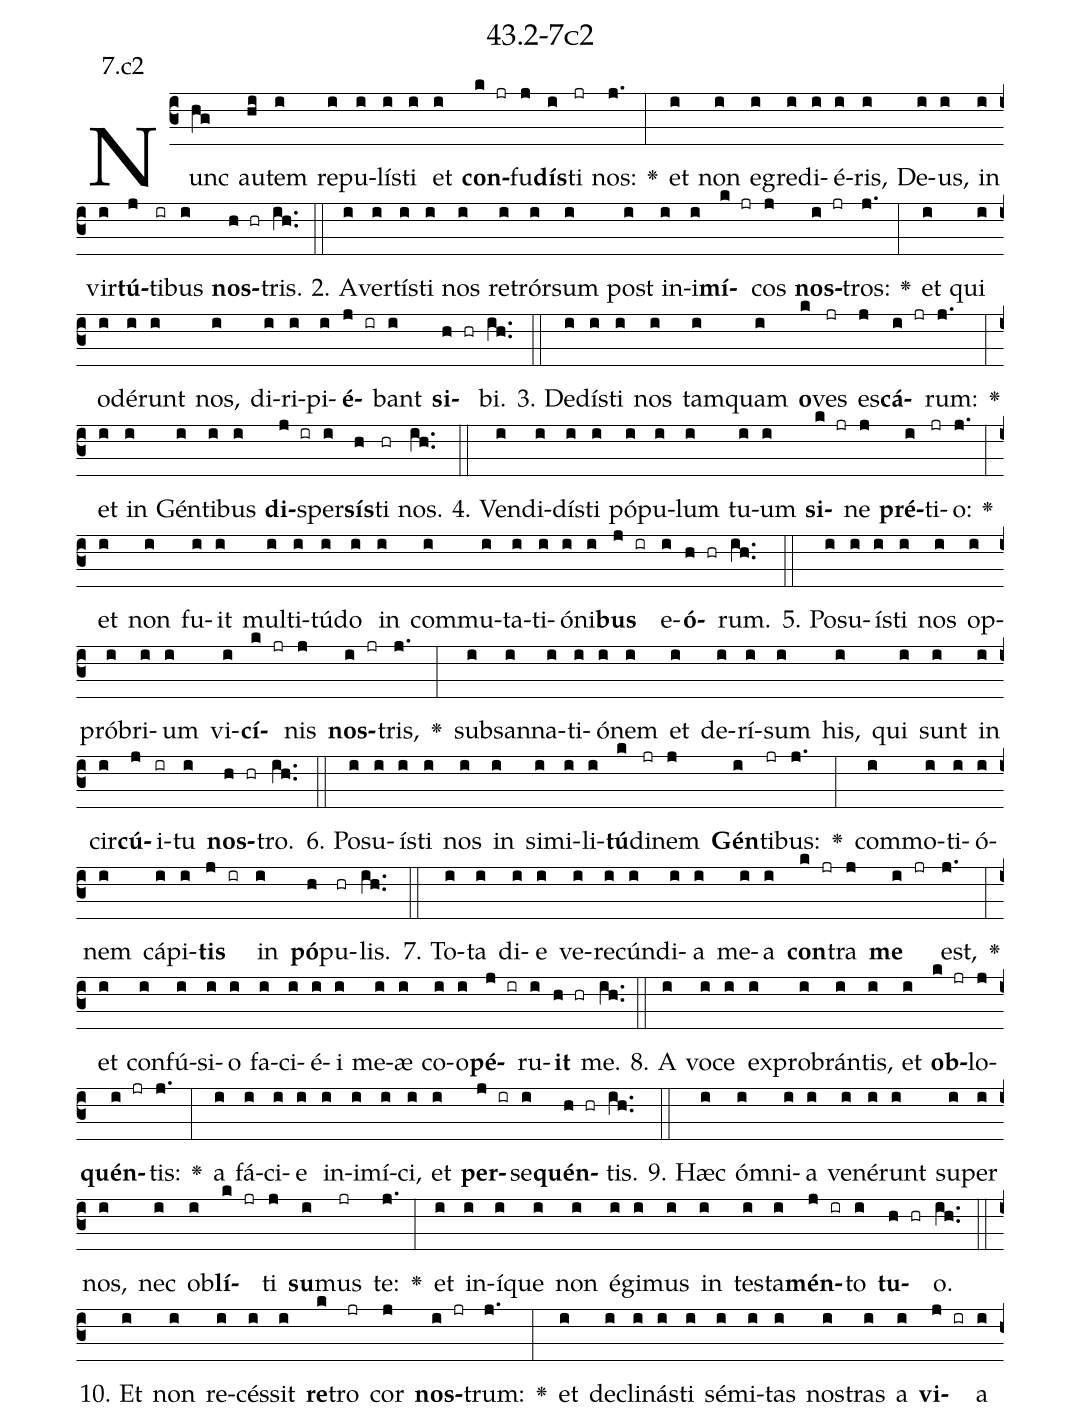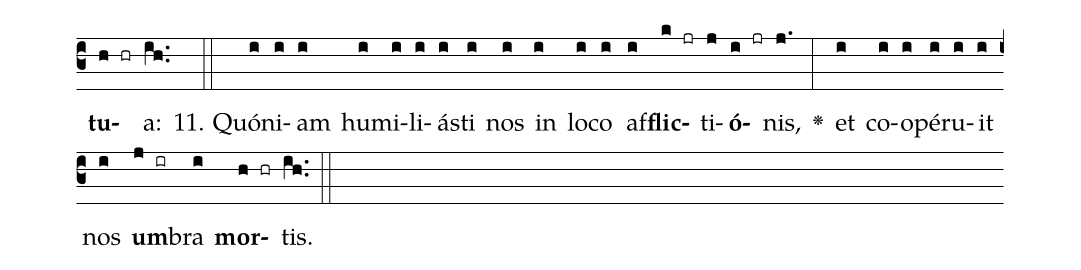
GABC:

name: 43.2-7c2;
annotation: 7.c2;
%%
(c3)Nunc(hg) au(hi)tem(i) re(i)pu(i)lís(i)ti(i) et(i) <b>con</b>(k jr)fu(j)<b>dís</b>(i)ti(jr) nos:(j.) <v>\greheightstar</v>(:) et(i) non(i) e(i)gre(i)di(i)é(i)ris,(i) De(i)us,(i) in(i) vir(i)<b>tú</b>(j)ti(ir)bus(i) <b>nos</b>(h hr)tris.(ih..) (::)
2. A(i)ver(i)tís(i)ti(i) nos(i) re(i)trór(i)sum(i) post(i) in(i)i(i)<b>mí</b>(k jr)cos(j) <b>nos</b>(i jr)tros:(j.) <v>\greheightstar</v>(:) et(i) qui(i) o(i)dé(i)runt(i) nos,(i) di(i)ri(i)pi(i)<b>é</b>(j ir)bant(i) <b>si</b>(h hr)bi.(ih..) (::)
3. De(i)dís(i)ti(i) nos(i) tam(i)quam(i) <b>o</b>(k)ves(jr) es(j)<b>cá</b>(i jr)rum:(j.) <v>\greheightstar</v>(:) et(i) in(i) Gén(i)ti(i)bus(i) <b>di</b>(j ir)sper(i)<b>sís</b>(h)ti(hr) nos.(ih..) (::)
4. Ven(i)di(i)dís(i)ti(i) pó(i)pu(i)lum(i) tu(i)um(i) <b>si</b>(k jr)ne(j) <b>pré</b>(i)ti(jr)o:(j.) <v>\greheightstar</v>(:) et(i) non(i) fu(i)it(i) mul(i)ti(i)tú(i)do(i) in(i) com(i)mu(i)ta(i)ti(i)ó(i)ni(i)<b>bus</b>(j ir) e(i)<b>ó</b>(h hr)rum.(ih..) (::)
5. Po(i)su(i)ís(i)ti(i) nos(i) op(i)pró(i)bri(i)um(i) vi(i)<b>cí</b>(k jr)nis(j) <b>nos</b>(i jr)tris,(j.) <v>\greheightstar</v>(:) sub(i)san(i)na(i)ti(i)ó(i)nem(i) et(i) de(i)rí(i)sum(i) his,(i) qui(i) sunt(i) in(i) cir(i)<b>cú</b>(j)i(ir)tu(i) <b>nos</b>(h hr)tro.(ih..) (::)
6. Po(i)su(i)ís(i)ti(i) nos(i) in(i) si(i)mi(i)li(i)<b>tú</b>(k)di(jr)nem(j) <b>Gén</b>(i)ti(jr)bus:(j.) <v>\greheightstar</v>(:) com(i)mo(i)ti(i)ó(i)nem(i) cá(i)pi(i)<b>tis</b>(j ir) in(i) <b>pó</b>(h)pu(hr)lis.(ih..) (::)
7. To(i)ta(i) di(i)e(i) ve(i)re(i)cún(i)di(i)a(i) me(i)a(i) <b>con</b>(k jr)tra(j) <b>me</b>(i jr) est,(j.) <v>\greheightstar</v>(:) et(i) con(i)fú(i)si(i)o(i) fa(i)ci(i)é(i)i(i) me(i)æ(i) co(i)o(i)<b>pé</b>(j ir)ru(i)<b>it</b>(h hr) me.(ih..) (::)
8. A(i) vo(i)ce(i) ex(i)pro(i)brán(i)tis,(i) et(i) <b>ob</b>(k jr)lo(j)<b>quén</b>(i jr)tis:(j.) <v>\greheightstar</v>(:) a(i) fá(i)ci(i)e(i) in(i)i(i)mí(i)ci,(i) et(i) <b>per</b>(j ir)se(i)<b>quén</b>(h hr)tis.(ih..) (::)
9. Hæc(i) óm(i)ni(i)a(i) ve(i)né(i)runt(i) su(i)per(i) nos,(i) nec(i) ob(i)<b>lí</b>(k jr)ti(j) <b>su</b>(i)mus(jr) te:(j.) <v>\greheightstar</v>(:) et(i) in(i)í(i)que(i) non(i) é(i)gi(i)mus(i) in(i) tes(i)ta(i)<b>mén</b>(j ir)to(i) <b>tu</b>(h hr)o.(ih..) (::)
10. Et(i) non(i) re(i)cés(i)sit(i) <b>re</b>(k)tro(jr) cor(j) <b>nos</b>(i jr)trum:(j.) <v>\greheightstar</v>(:) et(i) de(i)cli(i)nás(i)ti(i) sé(i)mi(i)tas(i) nos(i)tras(i) a(i) <b>vi</b>(j ir)a(i) <b>tu</b>(h hr)a:(ih..) (::)
11. Quón(i)i(i)am(i) hu(i)mi(i)li(i)ás(i)ti(i) nos(i) in(i) lo(i)co(i) af(i)<b>flic</b>(k jr)ti(j)<b>ó</b>(i jr)nis,(j.) <v>\greheightstar</v>(:) et(i) co(i)o(i)pé(i)ru(i)it(i) nos(i) <b>um</b>(j ir)bra(i) <b>mor</b>(h hr)tis.(ih..) (::)
